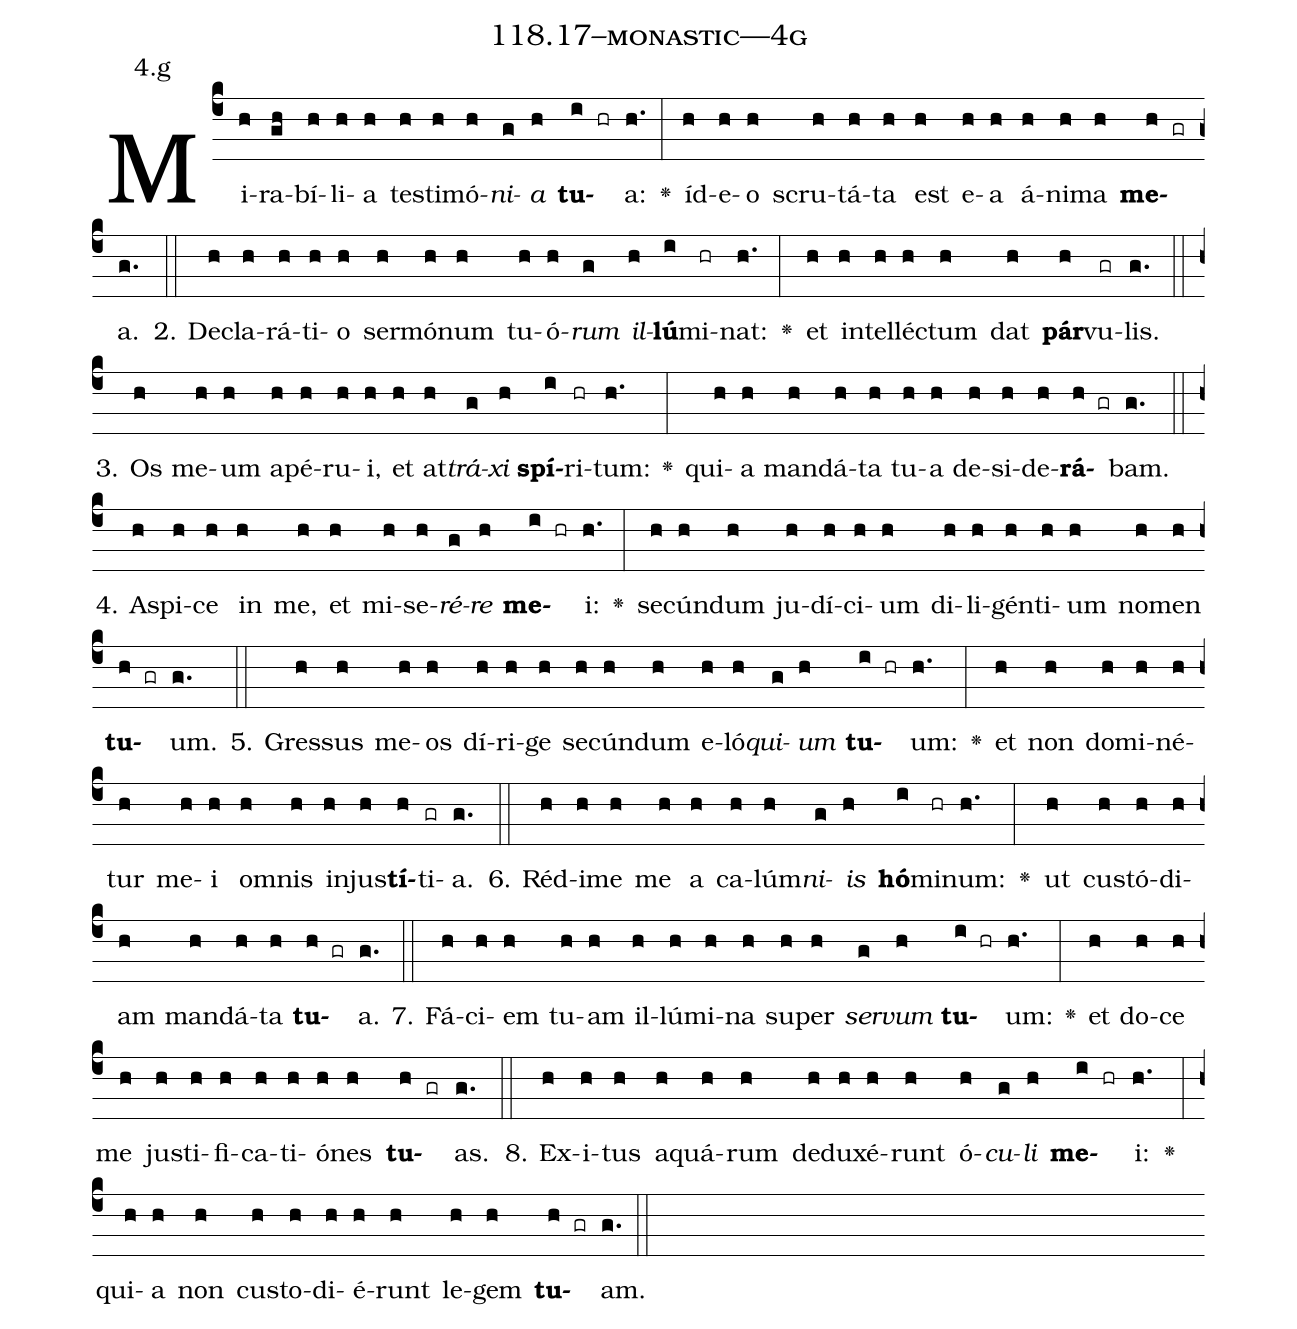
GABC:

name: 118.17--monastic---4g;
annotation: 4.g;
%%
(c4)Mi(h)ra(gh)bí(h)li(h)a(h) tes(h)ti(h)mó(h)<i>ni</i>(g)<i>a</i>(h) <b>tu</b>(i hr)a:(h.) <v>\greheightstar</v>(:) íd(h)e(h)o(h) scru(h)tá(h)ta(h) est(h) e(h)a(h) á(h)ni(h)ma(h) <b>me</b>(h gr)a.(g.) (::)
2. De(h)cla(h)rá(h)ti(h)o(h) ser(h)mó(h)num(h) tu(h)ó(h)<i>rum</i>(g) <i>il</i>(h)<b>lú</b>(i)mi(hr)nat:(h.) <v>\greheightstar</v>(:) et(h) in(h)tel(h)léc(h)tum(h) dat(h) <b>pár</b>(h)vu(gr)lis.(g.) (::)
3. Os(h) me(h)um(h) a(h)pé(h)ru(h)i,(h) et(h) at(h)<i>trá</i>(g)<i>xi</i>(h) <b>spí</b>(i)ri(hr)tum:(h.) <v>\greheightstar</v>(:) qui(h)a(h) man(h)dá(h)ta(h) tu(h)a(h) de(h)si(h)de(h)<b>rá</b>(h gr)bam.(g.) (::)
4. A(h)spi(h)ce(h) in(h) me,(h) et(h) mi(h)se(h)<i>ré</i>(g)<i>re</i>(h) <b>me</b>(i hr)i:(h.) <v>\greheightstar</v>(:) se(h)cún(h)dum(h) ju(h)dí(h)ci(h)um(h) di(h)li(h)gén(h)ti(h)um(h) no(h)men(h) <b>tu</b>(h gr)um.(g.) (::)
5. Gres(h)sus(h) me(h)os(h) dí(h)ri(h)ge(h) se(h)cún(h)dum(h) e(h)ló(h)<i>qui</i>(g)<i>um</i>(h) <b>tu</b>(i hr)um:(h.) <v>\greheightstar</v>(:) et(h) non(h) do(h)mi(h)né(h)tur(h) me(h)i(h) om(h)nis(h) in(h)jus(h)<b>tí</b>(h)ti(gr)a.(g.) (::)
6. Réd(h)i(h)me(h) me(h) a(h) ca(h)lúm(h)<i>ni</i>(g)<i>is</i>(h) <b>hó</b>(i)mi(hr)num:(h.) <v>\greheightstar</v>(:) ut(h) cus(h)tó(h)di(h)am(h) man(h)dá(h)ta(h) <b>tu</b>(h gr)a.(g.) (::)
7. Fá(h)ci(h)em(h) tu(h)am(h) il(h)lú(h)mi(h)na(h) su(h)per(h) <i>ser</i>(g)<i>vum</i>(h) <b>tu</b>(i hr)um:(h.) <v>\greheightstar</v>(:) et(h) do(h)ce(h) me(h) jus(h)ti(h)fi(h)ca(h)ti(h)ó(h)nes(h) <b>tu</b>(h gr)as.(g.) (::)
8. Ex(h)i(h)tus(h) a(h)quá(h)rum(h) de(h)du(h)xé(h)runt(h) ó(h)<i>cu</i>(g)<i>li</i>(h) <b>me</b>(i hr)i:(h.) <v>\greheightstar</v>(:) qui(h)a(h) non(h) cus(h)to(h)di(h)é(h)runt(h) le(h)gem(h) <b>tu</b>(h gr)am.(g.) (::)
